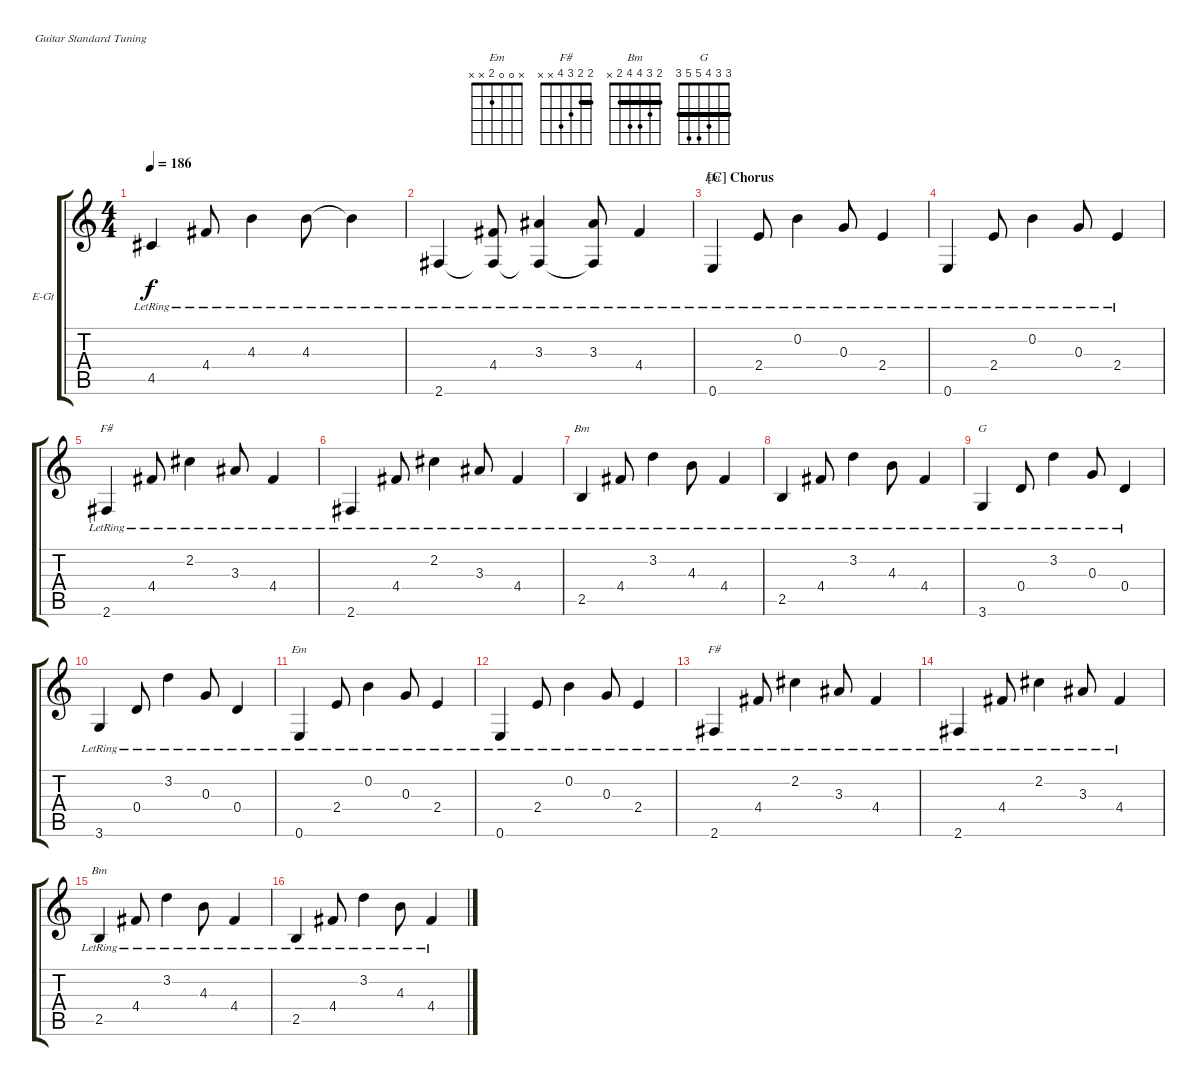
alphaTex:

\defaultSystemsLayout 4
\bracketExtendMode groupsimilarinstruments
\firstSystemTrackNameOrientation horizontal
\otherSystemsTrackNameOrientation horizontal
\track ("Electric Guitar" "E-Gt") {instrument electricguitarclean}
\staff {score tabs}
\tuning (E4 B3 G3 D3 A2 E2)
\chord ("Em" x 0 0 2 x x)
\chord ("F#" 2 2 3 4 x x) {barre 2}
\chord ("Bm" 2 3 4 4 2 x) {barre 2}
\chord ("G" 3 3 4 5 5 3) {barre (3 3)}
\ts (4 4)
\tempo 186
\clef g2
\scale
0.333333
\ks c
4.5{lr}.4{dy f} 4.4{lr}.8 4.3{lr}.4 4.3{lr}.8 4.3{lr t}.4 |
\scale
0.333333 2.6{lr}.4 (4.4{lr} 2.6{lr t}).8 (3.3{lr} 2.6{lr t}).4 (3.3{lr} 2.6{lr t}).8 4.4{lr}.4 |
\section ("C" "Chorus")
\scale
0.333333 0.6{lr}.4{ch "Em"} 2.4{lr}.8 0.2{lr}.4 0.3{lr}.8 2.4{lr}.4 |
\scale
0.333333 0.6{lr}.4 2.4{lr}.8 0.2{lr}.4 0.3{lr}.8 2.4{lr}.4 |
\scale
0.333333 2.6{lr}.4{ch "F#"} 4.4{lr}.8 2.2{lr}.4 3.3{lr}.8 4.4{lr}.4 |
\scale
0.333333 2.6{lr}.4 4.4{lr}.8 2.2{lr}.4 3.3{lr}.8 4.4{lr}.4 |
\scale
0.333333 2.5{lr}.4{ch "Bm"} 4.4{lr}.8 3.2{lr}.4 4.3{lr}.8 4.4{lr}.4 |
\scale
0.333333 2.5{lr}.4 4.4{lr}.8 3.2{lr}.4 4.3{lr}.8 4.4{lr}.4 |
\scale
0.333333 3.6{lr}.4{ch "G"} 0.4{lr}.8 3.2{lr}.4 0.3{lr}.8 0.4{lr}.4 |
\scale
0.333333 3.6{lr}.4 0.4{lr}.8 3.2{lr}.4 0.3{lr}.8 0.4{lr}.4 |
\scale
0.333333 0.6{lr}.4{ch "Em"} 2.4{lr}.8 0.2{lr}.4 0.3{lr}.8 2.4{lr}.4 |
\scale
0.333333 0.6{lr}.4 2.4{lr}.8 0.2{lr}.4 0.3{lr}.8 2.4{lr}.4 |
\scale
0.333333 2.6{lr}.4{ch "F#"} 4.4{lr}.8 2.2{lr}.4 3.3{lr}.8 4.4{lr}.4 |
\scale
0.333333 2.6{lr}.4 4.4{lr}.8 2.2{lr}.4 3.3{lr}.8 4.4{lr}.4 |
\scale
0.333333 2.5{lr}.4{ch "Bm"} 4.4{lr}.8 3.2{lr}.4 4.3{lr}.8 4.4{lr}.4 |
\scale
0.333333 2.5{lr}.4 4.4{lr}.8 3.2{lr}.4 4.3{lr}.8 4.4{lr}.4
